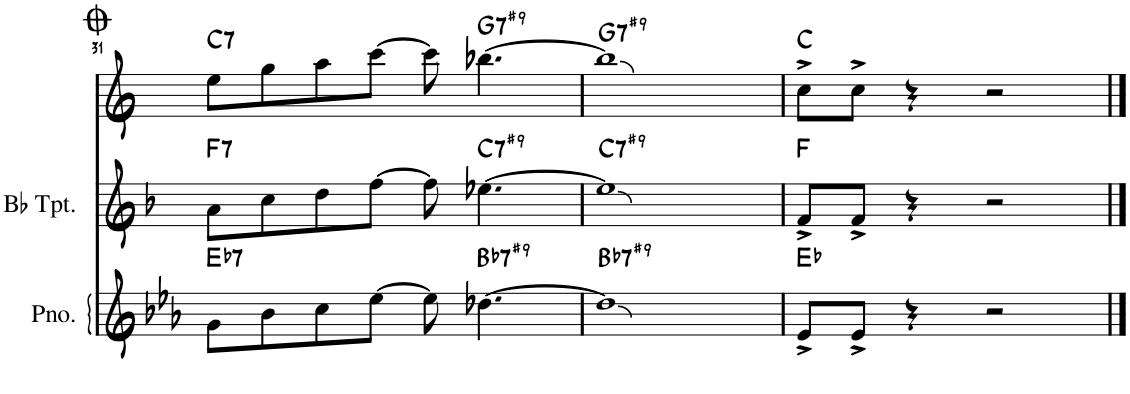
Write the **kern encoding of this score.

**kern	**harte	**kern	**harte	**kern	**harte
*part3	*part3	*part2	*part2	*part1	*part1
*staff3	*	*staff2	*	*staff1	*
*I"Piano	*	*I"Bb Trumpet	*	*I"Alto Sax	*
*I'Pno.	*	*I'Bb Tpt.	*	*I'Sax	*
!!LO:PB:g=z
*clefG2	*	*clefG2	*	*clefG2	*
*	*	*Trd1c2	*	*Trd5c9	*
*k[b-e-a-]	*	*k[b-]	*	*k[]	*
*M4/4	*	*M4/4	*	*M4/4	*
=31	=31	=31	=31	=31	=31
!	!LO:H:kt=7	!	!LO:H:kt=7	!	!LO:H:kt=7
8g\L	Eb:7	8a\L	F:7	8ee\L	C:7
8b-\	.	8cc\	.	8gg\	.
8cc\	.	8dd\	.	8aa\	.
[8ee-\J	.	[8ff\J	.	[8ccc\J	.
8ee-\]	.	8ff\]	.	8ccc\]	.
!	!LO:H:kt=7	!	!LO:H:kt=7	!	!LO:H:kt=7
[4.dd-X\	Bb:7(#9)	[4.ee-X\	C:7(#9)	[4.bb-X\	G:7(#9)
=32	=32	=32	=32	=32	=32
!	!LO:H:kt=7	!	!LO:H:kt=7	!	!LO:H:kt=7
1dd-]	Bb:7(#9)	1ee-]	C:7(#9)	1bb-]	G:7(#9)
=33	=33	=33	=33	=33	=33
8e-^/L	Eb:maj	8f^/L	F:maj	8cc^\L	C:maj
8e-^/J	.	8f^/J	.	8cc^\J	.
4r	.	4r	.	4r	.
2r	.	2r	.	2r	.
==	==	==	==	==	==
*-	*-	*-	*-	*-	*-
